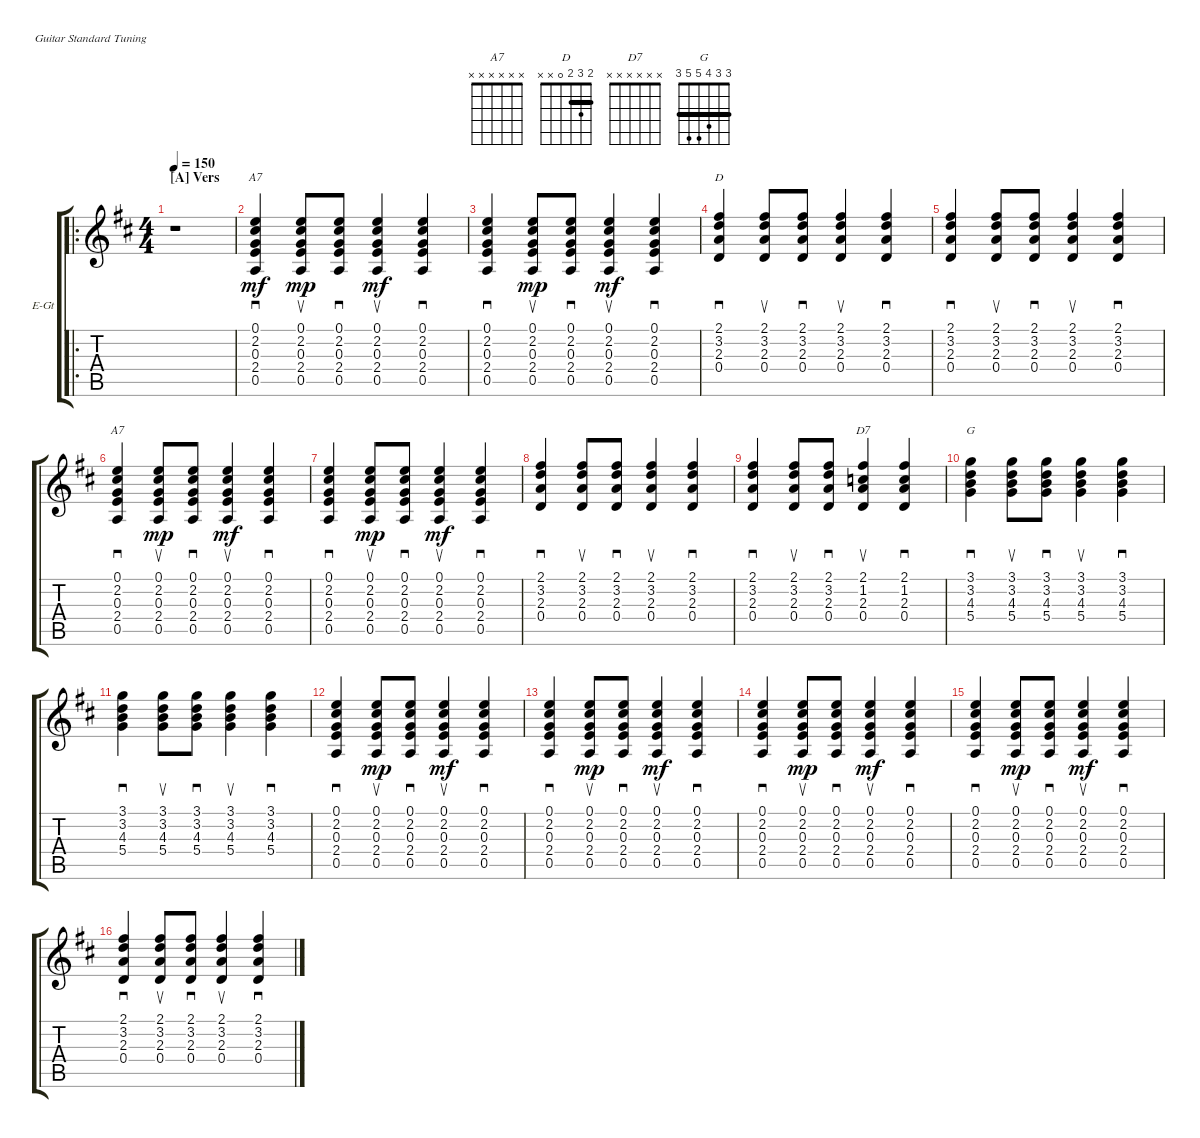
\defaultSystemsLayout 4
\bracketExtendMode groupsimilarinstruments
\firstSystemTrackNameOrientation horizontal
\otherSystemsTrackNameOrientation horizontal
\track ("Rhythm Guitar" "E-Gt") {instrument electricguitarclean}
\staff {score tabs}
\tuning (E4 B3 G3 D3 A2 E2)
\chord ("A7" 0 2 0 2 0 x) {showfingering false}
\chord ("D" 2 3 2 0 x x) {showfingering false barre 2}
\chord ("A7" x x x x x x)
\chord ("D7" x x x x x x)
\chord ("G" 3 3 4 5 5 3) {showfingering false barre (3 3)}
\ro
\ts (4 4)
\section ("A" "Vers")
\tempo 150
\clef g2
\scale
0.544118
\ks d
r.1{dy mf instrument electricguitarclean} |
\scale
0.227941 (0.5 2.4 0.3 2.2 0.1).4{sd ch "A7"} (0.1 2.2 0.3 2.4 0.5).8{su dy mp} (0.1 2.2 0.3 2.4 0.5).8{sd} (0.5 2.4 0.3 2.2 0.1).4{su dy mf} (0.5 2.4 0.3 2.2 0.1).4{sd} |
\scale
0.227941 (0.5 2.4 0.3 2.2 0.1).4{sd} (0.1 2.2 0.3 2.4 0.5).8{su dy mp} (0.1 2.2 0.3 2.4 0.5).8{sd} (0.5 2.4 0.3 2.2 0.1).4{su dy mf} (0.5 2.4 0.3 2.2 0.1).4{sd} |
\scale
0.333333 (0.4 2.3 3.2 2.1).4{sd ch "D"} (0.4 2.3 3.2 2.1).8{su} (2.1 3.2 2.3 0.4).8{sd} (2.1 3.2 2.3 0.4).4{su} (2.1 3.2 2.3 0.4).4{sd} |
\scale
0.333333 (2.1 3.2 2.3 0.4).4{sd} (0.4 2.3 3.2 2.1).8{su} (2.1 3.2 2.3 0.4).8{sd} (2.1 3.2 2.3 0.4).4{su} (2.1 3.2 2.3 0.4).4{sd} |
\scale
0.333333 (0.5 2.4 0.3 2.2 0.1).4{sd ch "A7"} (0.1 2.2 0.3 2.4 0.5).8{su dy mp} (0.1 2.2 0.3 2.4 0.5).8{sd} (0.5 2.4 0.3 2.2 0.1).4{su dy mf} (0.5 2.4 0.3 2.2 0.1).4{sd} |
\scale
0.333333 (0.5 2.4 0.3 2.2 0.1).4{sd} (0.1 2.2 0.3 2.4 0.5).8{su dy mp} (0.1 2.2 0.3 2.4 0.5).8{sd} (0.5 2.4 0.3 2.2 0.1).4{su dy mf} (0.5 2.4 0.3 2.2 0.1).4{sd} |
\scale
0.333333 (0.4 2.3 3.2 2.1).4{sd} (0.4 2.3 3.2 2.1).8{su} (2.1 3.2 2.3 0.4).8{sd} (2.1 3.2 2.3 0.4).4{su} (2.1 3.2 2.3 0.4).4{sd} |
\scale
0.333333 (0.4 2.3 3.2 2.1).4{sd} (0.4 2.3 3.2 2.1).8{su} (2.1 3.2 2.3 0.4).8{sd} (2.1 1.2 2.3 0.4).4{su ch "D7"} (2.1 1.2 2.3 0.4).4{sd} |
\scale
0.333333 (5.4 4.3 3.2 3.1).4{sd ch "G"} (5.4 4.3 3.2 3.1).8{su} (5.4 4.3 3.2 3.1).8{sd} (5.4 4.3 3.2 3.1).4{su} (5.4 4.3 3.2 3.1).4{sd} |
\scale
0.333333 (5.4 4.3 3.2 3.1).4{sd} (5.4 4.3 3.2 3.1).8{su} (5.4 4.3 3.2 3.1).8{sd} (5.4 4.3 3.2 3.1).4{su} (5.4 4.3 3.2 3.1).4{sd} |
\scale
0.333333 (0.5 2.4 0.3 2.2 0.1).4{sd} (0.1 2.2 0.3 2.4 0.5).8{su dy mp} (0.1 2.2 0.3 2.4 0.5).8{sd} (0.5 2.4 0.3 2.2 0.1).4{su dy mf} (0.5 2.4 0.3 2.2 0.1).4{sd} |
\scale
0.333333 (0.5 2.4 0.3 2.2 0.1).4{sd} (0.1 2.2 0.3 2.4 0.5).8{su dy mp} (0.1 2.2 0.3 2.4 0.5).8{sd} (0.5 2.4 0.3 2.2 0.1).4{su dy mf} (0.5 2.4 0.3 2.2 0.1).4{sd} |
\scale
0.333333 (0.5 2.4 0.3 2.2 0.1).4{sd} (0.1 2.2 0.3 2.4 0.5).8{su dy mp} (0.1 2.2 0.3 2.4 0.5).8{sd} (0.5 2.4 0.3 2.2 0.1).4{su dy mf} (0.5 2.4 0.3 2.2 0.1).4{sd} |
\scale
0.333333 (0.5 2.4 0.3 2.2 0.1).4{sd} (0.1 2.2 0.3 2.4 0.5).8{su dy mp} (0.1 2.2 0.3 2.4 0.5).8{sd} (0.5 2.4 0.3 2.2 0.1).4{su dy mf} (0.5 2.4 0.3 2.2 0.1).4{sd} |
\scale
0.333333 (0.4 2.3 3.2 2.1).4{sd} (0.4 2.3 3.2 2.1).8{su} (2.1 3.2 2.3 0.4).8{sd} (2.1 3.2 2.3 0.4).4{su} (2.1 3.2 2.3 0.4).4{sd}
